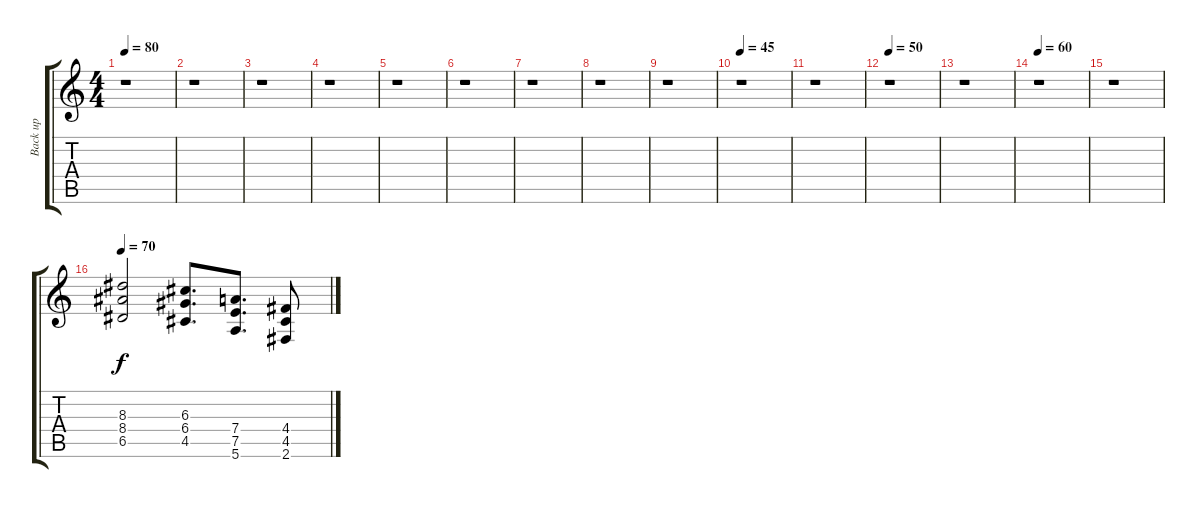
\track ("Back up" "Back up") {mute instrument distortionguitar}
\staff {score tabs}
\tuning (E4 B3 G3 D3 A2 E2) {hide}
\ts (4 4)
\tempo 80
\clef g2
\ks c
r.1{dy f} |
r.1 |
r.1 |
r.1 |
r.1 |
r.1 |
r.1 |
r.1 |
r.1 |
\tempo 45
r.1 |
r.1 |
\tempo 50
r.1 |
r.1 |
\tempo 60
r.1 |
r.1 |
\tempo 70
(8.3 8.4 6.5).2 (6.3 6.4 4.5).8{d} (7.4 7.5 5.6).8{d} (4.4 4.5 2.6).8
